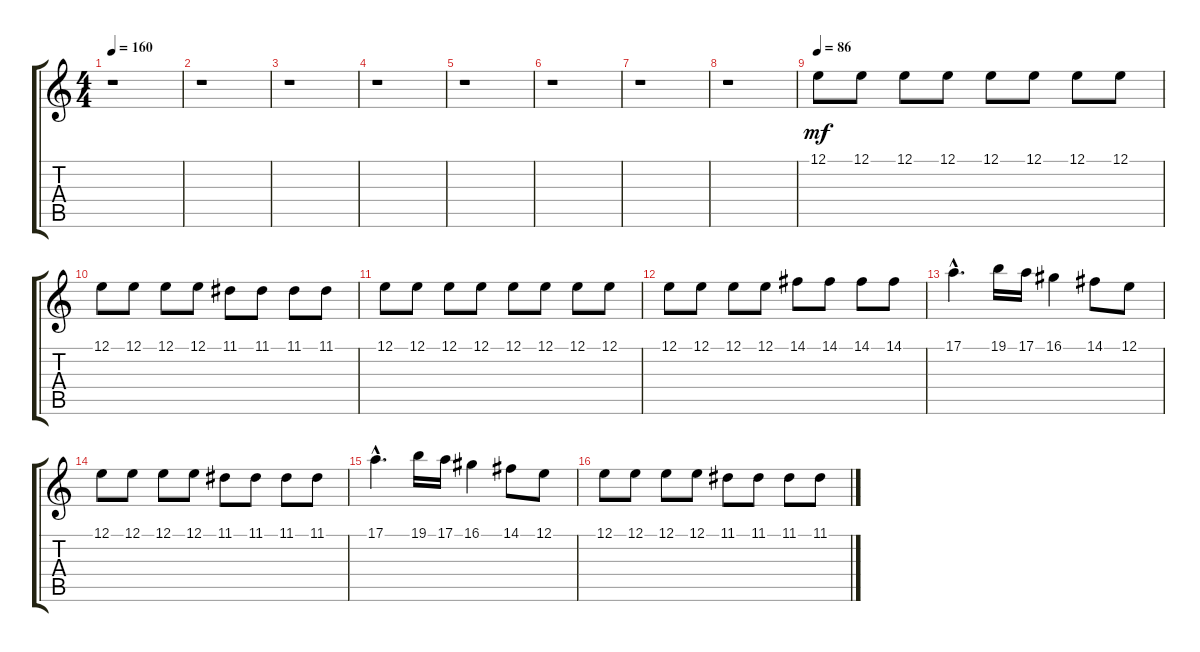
\track "" {instrument stringensemble1}
\staff {score tabs}
\tuning (E4 B3 G3 D3 A2 E2) {hide}
\ts (4 4)
\tempo 160
\clef g2
\ks c
r.1{dy mf instrument stringensemble1} |
r.1 |
r.1 |
r.1 |
r.1 |
r.1 |
r.1 |
r.1 |
\tempo 86
12.1.8 12.1.8 12.1.8 12.1.8 12.1.8 12.1.8 12.1.8 12.1.8 |
12.1.8 12.1.8 12.1.8 12.1.8 11.1.8 11.1.8 11.1.8 11.1.8 |
12.1.8 12.1.8 12.1.8 12.1.8 12.1.8 12.1.8 12.1.8 12.1.8 |
12.1.8 12.1.8 12.1.8 12.1.8 14.1.8 14.1.8 14.1.8 14.1.8 |
17.1{hac}.4{d} 19.1.16 17.1.16 16.1.4 14.1.8 12.1.8 |
12.1.8 12.1.8 12.1.8 12.1.8 11.1.8 11.1.8 11.1.8 11.1.8 |
17.1{hac}.4{d} 19.1.16 17.1.16 16.1.4 14.1.8 12.1.8 |
12.1.8 12.1.8 12.1.8 12.1.8 11.1.8 11.1.8 11.1.8 11.1.8
